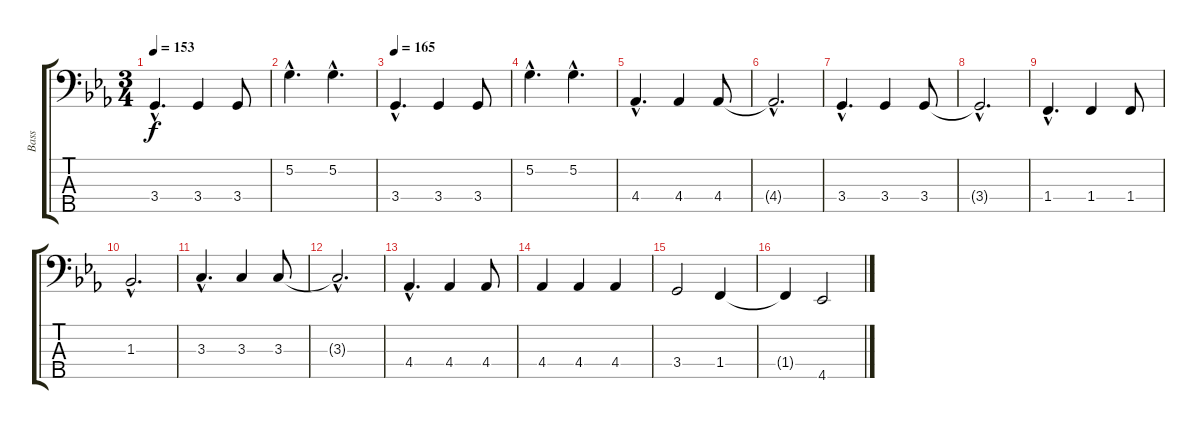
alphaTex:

\track ("Bass" "Bass") {instrument electricbassfinger}
\staff {score tabs}
\tuning (G2 D2 A1 E1 B0) {hide}
\ts (3 4)
\tempo 153
\clef f4
\ks eb
3.4{hac}.4{d dy f} 3.4.4 3.4.8 |
5.2{hac}.4{d} 5.2{hac}.4{d} |
\tempo 165
3.4{hac}.4{d} 3.4.4 3.4.8 |
5.2{hac}.4{d} 5.2{hac}.4{d} |
4.4{hac}.4{d} 4.4.4 4.4.8 |
4.4{hac t}.2{d} |
3.4{hac}.4{d} 3.4.4 3.4.8 |
3.4{hac t}.2{d} |
1.4{hac}.4{d} 1.4.4 1.4.8 |
1.3{hac}.2{d} |
3.3{hac}.4{d} 3.3.4 3.3.8 |
3.3{hac t}.2{d} |
4.4{hac}.4{d} 4.4.4 4.4.8 |
4.4.4 4.4.4 4.4.4 |
3.4.2 1.4.4 |
1.4{t}.4 4.5.2
